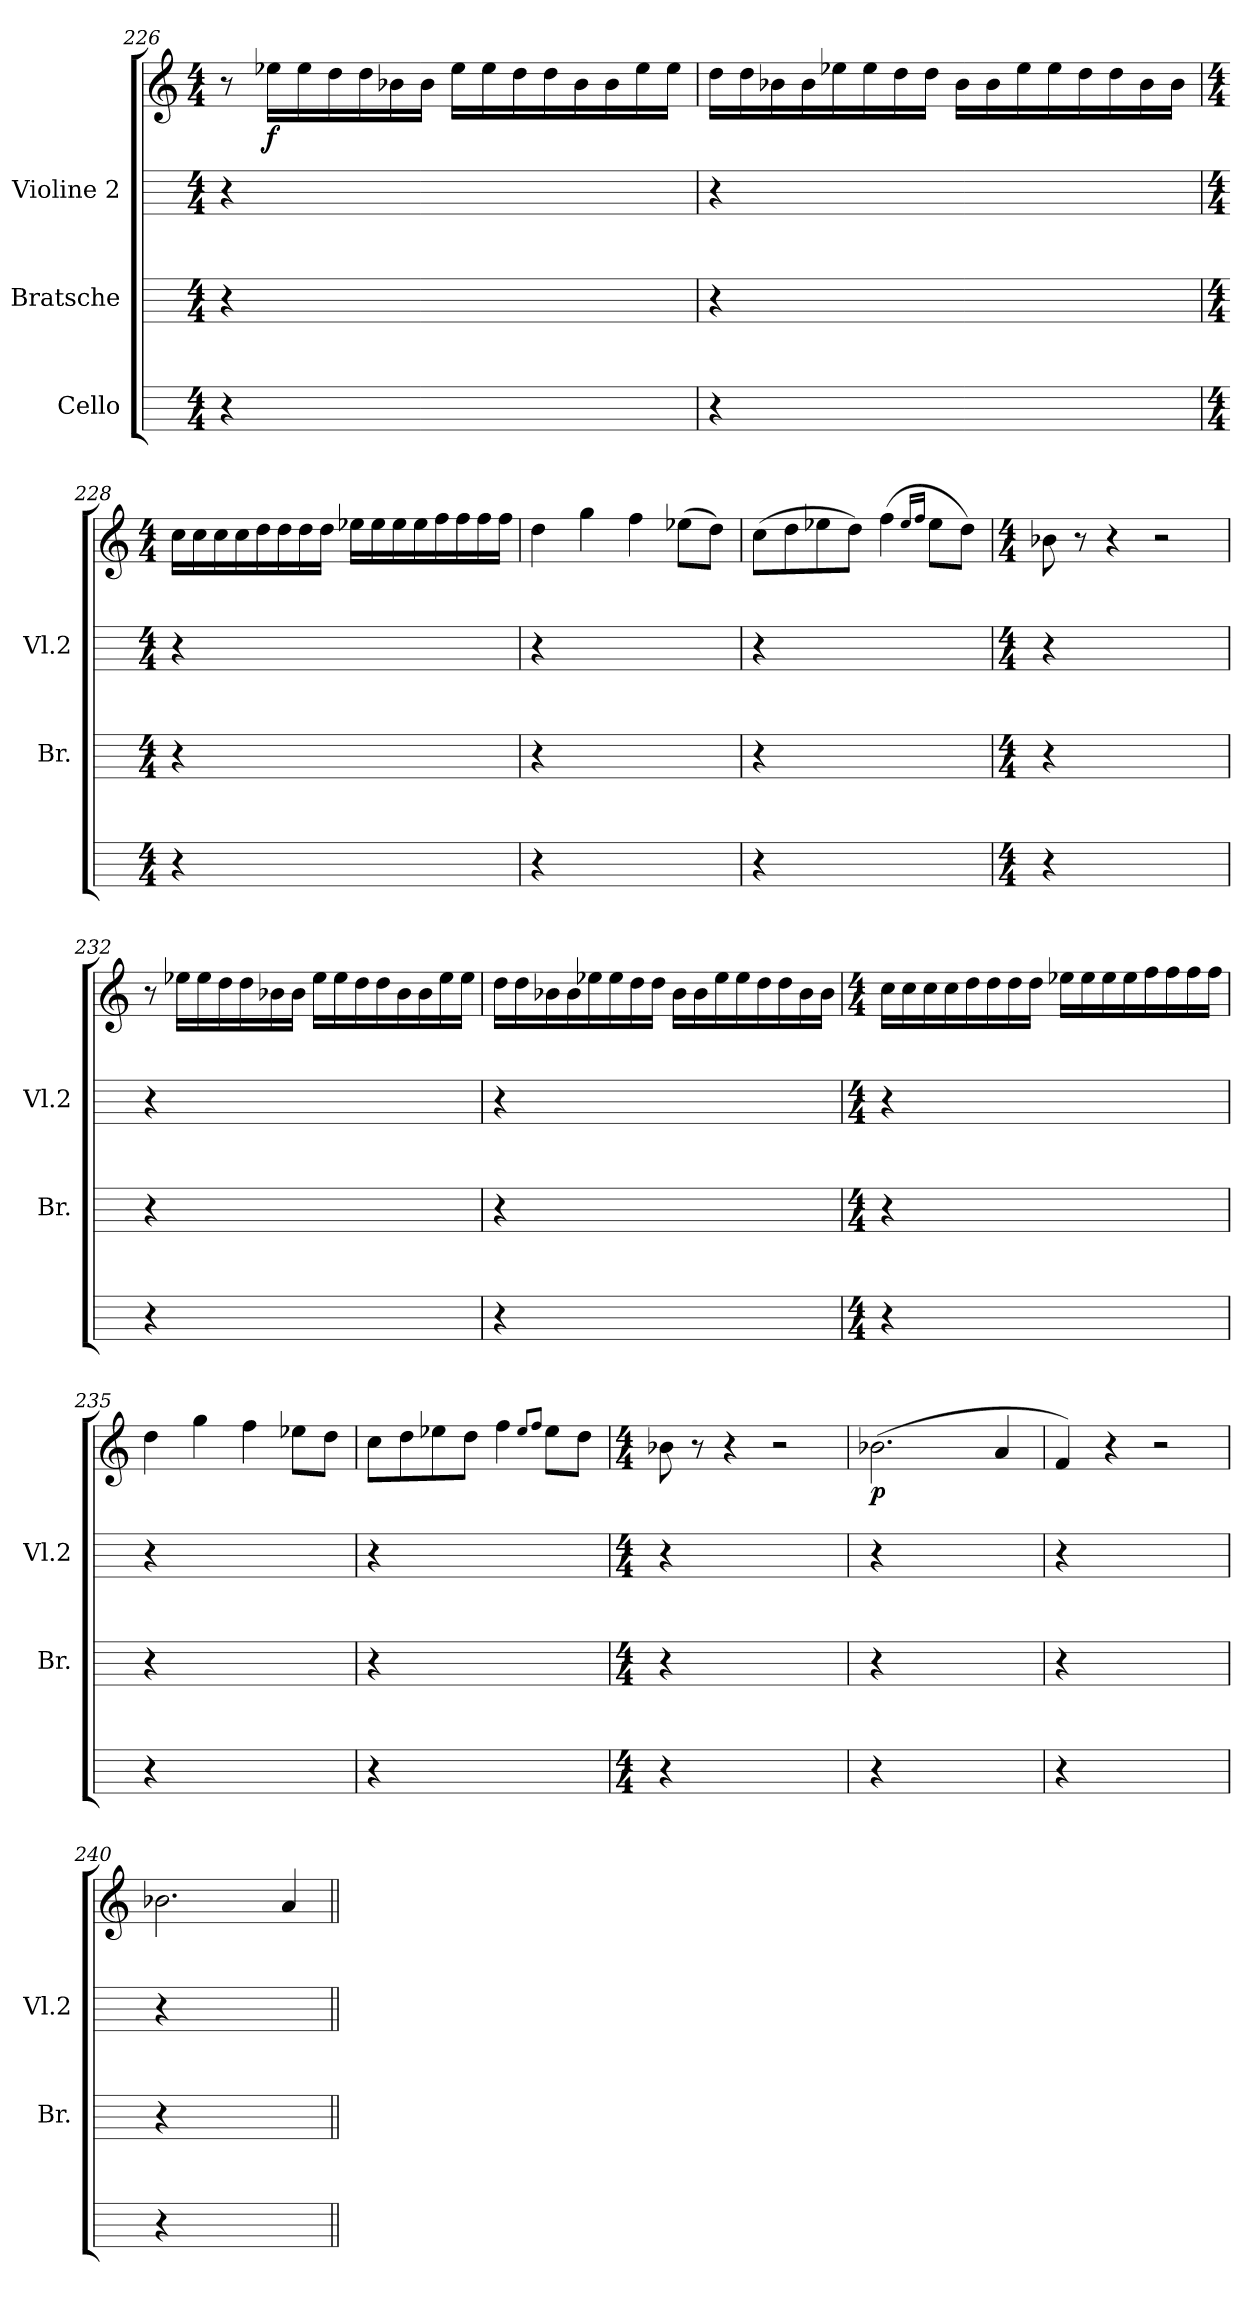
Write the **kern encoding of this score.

**kern	**kern	**kern	**kern	**dynam
*part4	*part3	*part2	*part1	*part1
*staff4	*staff3	*staff2	*staff1	*staff1
*I"Cello	*I"Bratsche	*I"Violine 2	*	*
*	*I'Br.	*I'Vl.2	*	*
*	*	*	*clefG2	*
*M4/4	*M4/4	*M4/4	*M4/4	*
=226	=226	=226	=226	=226
4r	4r	4r	8r	.
!	!	!	!	!LO:DY:b
.	.	.	16ee-LL	f
.	.	.	16ee-	.
2.ryy	2.ryy	2.ryy	16dd	.
.	.	.	16dd	.
.	.	.	16b-	.
.	.	.	16b-JJ	.
.	.	.	16ee-LL	.
.	.	.	16ee-	.
.	.	.	16dd	.
.	.	.	16dd	.
.	.	.	16b-	.
.	.	.	16b-	.
.	.	.	16ee-	.
.	.	.	16ee-JJ	.
=227	=227	=227	=227	=227
4r	4r	4r	16ddLL	.
.	.	.	16dd	.
.	.	.	16b-	.
.	.	.	16b-	.
2.ryy	2.ryy	2.ryy	16ee-	.
.	.	.	16ee-	.
.	.	.	16dd	.
.	.	.	16ddJJ	.
.	.	.	16b-LL	.
.	.	.	16b-	.
.	.	.	16ee-	.
.	.	.	16ee-	.
.	.	.	16dd	.
.	.	.	16dd	.
.	.	.	16b-	.
.	.	.	16b-JJ	.
=228	=228	=228	=228	=228
*M4/4	*M4/4	*M4/4	*M4/4	*
4r	4r	4r	16ccLL	.
.	.	.	16cc	.
.	.	.	16cc	.
.	.	.	16cc	.
2.ryy	2.ryy	2.ryy	16dd	.
.	.	.	16dd	.
.	.	.	16dd	.
.	.	.	16ddJJ	.
.	.	.	16ee-LL	.
.	.	.	16ee-	.
.	.	.	16ee-	.
.	.	.	16ee-	.
.	.	.	16ff	.
.	.	.	16ff	.
.	.	.	16ff	.
.	.	.	16ffJJ	.
=229	=229	=229	=229	=229
4r	4r	4r	4dd	.
2.ryy	2.ryy	2.ryy	4gg	.
.	.	.	4ff	.
.	.	.	(>8ee-L	.
.	.	.	8ddJ)	.
=230	=230	=230	=230	=230
4r	4r	4r	(>8ccL	.
.	.	.	8dd	.
2.ryy	2.ryy	2.ryy	8ee-	.
.	.	.	8ddJ)	.
.	.	.	(>4ff	.
.	.	.	16qee-LL	.
.	.	.	16qffJJ	.
.	.	.	8ee-L	.
.	.	.	8ddJ)	.
=231	=231	=231	=231	=231
*M4/4	*M4/4	*M4/4	*M4/4	*
4r	4r	4r	8b-	.
.	.	.	8r	.
2.ryy	2.ryy	2.ryy	4r	.
.	.	.	2r	.
=232	=232	=232	=232	=232
4r	4r	4r	8r	.
.	.	.	16ee-LL	.
.	.	.	16ee-	.
2.ryy	2.ryy	2.ryy	16dd	.
.	.	.	16dd	.
.	.	.	16b-	.
.	.	.	16b-JJ	.
.	.	.	16ee-LL	.
.	.	.	16ee-	.
.	.	.	16dd	.
.	.	.	16dd	.
.	.	.	16b-	.
.	.	.	16b-	.
.	.	.	16ee-	.
.	.	.	16ee-JJ	.
=233	=233	=233	=233	=233
4r	4r	4r	16ddLL	.
.	.	.	16dd	.
.	.	.	16b-	.
.	.	.	16b-	.
2.ryy	2.ryy	2.ryy	16ee-	.
.	.	.	16ee-	.
.	.	.	16dd	.
.	.	.	16ddJJ	.
.	.	.	16b-LL	.
.	.	.	16b-	.
.	.	.	16ee-	.
.	.	.	16ee-	.
.	.	.	16dd	.
.	.	.	16dd	.
.	.	.	16b-	.
.	.	.	16b-JJ	.
=234	=234	=234	=234	=234
*M4/4	*M4/4	*M4/4	*M4/4	*
4r	4r	4r	16ccLL	.
.	.	.	16cc	.
.	.	.	16cc	.
.	.	.	16cc	.
2.ryy	2.ryy	2.ryy	16dd	.
.	.	.	16dd	.
.	.	.	16dd	.
.	.	.	16ddJJ	.
.	.	.	16ee-LL	.
.	.	.	16ee-	.
.	.	.	16ee-	.
.	.	.	16ee-	.
.	.	.	16ff	.
.	.	.	16ff	.
.	.	.	16ff	.
.	.	.	16ffJJ	.
=235	=235	=235	=235	=235
4r	4r	4r	4dd	.
2.ryy	2.ryy	2.ryy	4gg	.
.	.	.	4ff	.
.	.	.	8ee-L	.
.	.	.	8ddJ	.
=236	=236	=236	=236	=236
4r	4r	4r	8ccL	.
.	.	.	8dd	.
2.ryy	2.ryy	2.ryy	8ee-	.
.	.	.	8ddJ	.
.	.	.	4ff	.
.	.	.	8qee-L	.
.	.	.	8qffJ	.
.	.	.	8ee-L	.
.	.	.	8ddJ	.
=237	=237	=237	=237	=237
*M4/4	*M4/4	*M4/4	*M4/4	*
4r	4r	4r	8b-	.
.	.	.	8r	.
2.ryy	2.ryy	2.ryy	4r	.
.	.	.	2r	.
=238	=238	=238	=238	=238
!	!	!	!	!LO:DY:b
4r	4r	4r	(<2.b-	p
2.ryy	2.ryy	2.ryy	.	.
.	.	.	4a	.
=239	=239	=239	=239	=239
4r	4r	4r	4f)	.
2.ryy	2.ryy	2.ryy	4r	.
.	.	.	2r	.
=240	=240	=240	=240	=240
4r	4r	4r	2.b-	.
2.ryy	2.ryy	2.ryy	.	.
.	.	.	4a	.
=||	=||	=||	=||	=||
*-	*-	*-	*-	*-
